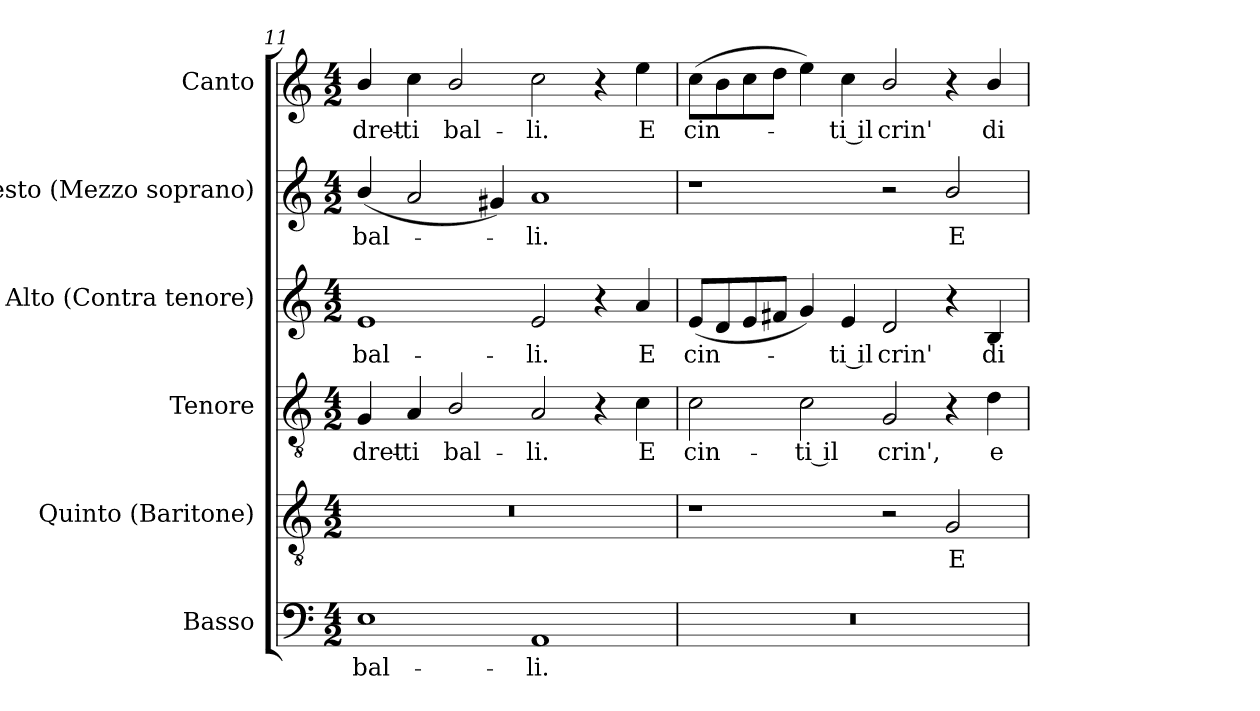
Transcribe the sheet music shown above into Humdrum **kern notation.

**kern	**text	**kern	**text	**kern	**text	**kern	**text	**kern	**text	**kern	**text
*part6	*part6	*part5	*part5	*part4	*part4	*part3	*part3	*part2	*part2	*part1	*part1
*staff6	*staff6	*staff5	*staff5	*staff4	*staff4	*staff3	*staff3	*staff2	*staff2	*staff1	*staff1
*I"Basso	*	*I"Quinto (Baritone)	*	*I"Tenore	*	*I"Alto (Contra tenore)	*	*I"Sesto (Mezzo soprano)	*	*I"Canto	*
*I'B.	*	*	*	*I'T.	*	*I'A.	*	*	*	*I'C.	*
*clefF4	*	*clefGv2	*	*clefGv2	*	*clefG2	*	*clefG2	*	*clefG2	*
*	*	*ITrd7c12	*	*ITrd7c12	*	*	*	*	*	*	*
*k[]	*	*k[]	*	*k[]	*	*k[]	*	*k[]	*	*k[]	*
*M4/2	*	*M4/2	*	*M4/2	*	*M4/2	*	*M4/2	*	*M4/2	*
=11	=11	=11	=11	=11	=11	=11	=11	=11	=11	=11	=11
!	!LO:LY:b:color=#000000	!LO:N:vis=1	!	!	!	!	!	!	!	!	!
!	!	!	!	!	!LO:LY:b:color=#000000	!	!	!	!	!	!
!	!	!	!	!	!	!	!LO:LY:b:color=#000000	!	!	!	!
!	!	!	!	!	!	!	!	!	!LO:LY:b:color=#000000	!	!
!	!	!	!	!	!	!	!	!	!	!	!LO:LY:b:color=#000000
1Ei	bal-	0r	.	4GGi/	-dret-	1ei	bal-	(4bi/	bal-	4bi/	-dret-
!	!	!	!	!	!LO:LY:b:color=#000000	!	!	!	!	!	!
!	!	!	!	!	!	!	!	!	!	!	!LO:LY:b:color=#000000
.	.	.	.	4AAi/	-ti	.	.	2ai/	.	4cci\	-ti
!	!	!	!	!	!LO:LY:b:color=#000000	!	!	!	!	!	!
!	!	!	!	!	!	!	!	!	!	!	!LO:LY:b:color=#000000
.	.	.	.	2BBi/	bal-	.	.	.	.	2bi/	bal-
.	.	.	.	.	.	.	.	4g#Xi/)	.	.	.
!	!LO:LY:b:color=#000000	!	!	!	!	!	!	!	!	!	!
!	!	!	!	!	!LO:LY:b:color=#000000	!	!	!	!	!	!
!	!	!	!	!	!	!	!LO:LY:b:color=#000000	!	!	!	!
!	!	!	!	!	!	!	!	!	!LO:LY:b:color=#000000	!	!
!	!	!	!	!	!	!	!	!	!	!	!LO:LY:b:color=#000000
1AAi	-li.	.	.	2AAi/	-li.	2ei/	-li.	1ai	-li.	2cci\	-li.
.	.	.	.	4r	.	4r	.	.	.	4r	.
!	!	!	!	!	!LO:LY:b:color=#000000	!	!	!	!	!	!
!	!	!	!	!	!	!	!LO:LY:b:color=#000000	!	!	!	!
!	!	!	!	!	!	!	!	!	!	!	!LO:LY:b:color=#000000
.	.	.	.	4Ci\	E	4ai/	E	.	.	4eei\	E
=12	=12	=12	=12	=12	=12	=12	=12	=12	=12	=12	=12
!LO:N:vis=1	!	!	!	!	!	!	!	!	!	!	!
!	!	!	!	!	!LO:LY:b:color=#000000	!	!	!	!	!	!
!	!	!	!	!	!	!	!LO:LY:b:color=#000000	!	!	!	!
!	!	!	!	!	!	!	!	!	!	!	!LO:LY:b:color=#000000
0r	.	1r	.	2Ci\	cin-	(8ei/L	cin-	1r	.	(8cci\L	cin-
.	.	.	.	.	.	8di/	.	.	.	8bi\	.
.	.	.	.	.	.	8ei/	.	.	.	8cci\	.
.	.	.	.	.	.	8f#Xi/J	.	.	.	8ddi\J	.
!	!	!	!	!	!LO:LY:b:color=#000000	!	!	!	!	!	!
.	.	.	.	2Ci\	-ti il	4gi/)	.	.	.	4eei\)	.
!	!	!	!	!	!	!	!LO:LY:b:color=#000000	!	!	!	!
!	!	!	!	!	!	!	!	!	!	!	!LO:LY:b:color=#000000
.	.	.	.	.	.	4ei/	-ti il	.	.	4cci\	-ti il
!	!	!	!	!	!LO:LY:b:color=#000000	!	!	!	!	!	!
!	!	!	!	!	!	!	!LO:LY:b:color=#000000	!	!	!	!
!	!	!	!	!	!	!	!	!	!	!	!LO:LY:b:color=#000000
.	.	2r	.	2GGi/	crin',	2di/	crin'	2r	.	2bi/	crin'
!	!	!	!LO:LY:b:color=#000000	!	!	!	!	!	!	!	!
!	!	!	!	!	!	!	!	!	!LO:LY:b:color=#000000	!	!
.	.	2GGi/	E	4r	.	4r	.	2bi/	E	4r	.
!	!	!	!	!	!LO:LY:b:color=#000000	!	!	!	!	!	!
!	!	!	!	!	!	!	!LO:LY:b:color=#000000	!	!	!	!
!	!	!	!	!	!	!	!	!	!	!	!LO:LY:b:color=#000000
.	.	.	.	4Di\	e	4Bi/	di	.	.	4bi/	di
=	=	=	=	=	=	=	=	=	=	=	=
*-	*-	*-	*-	*-	*-	*-	*-	*-	*-	*-	*-
